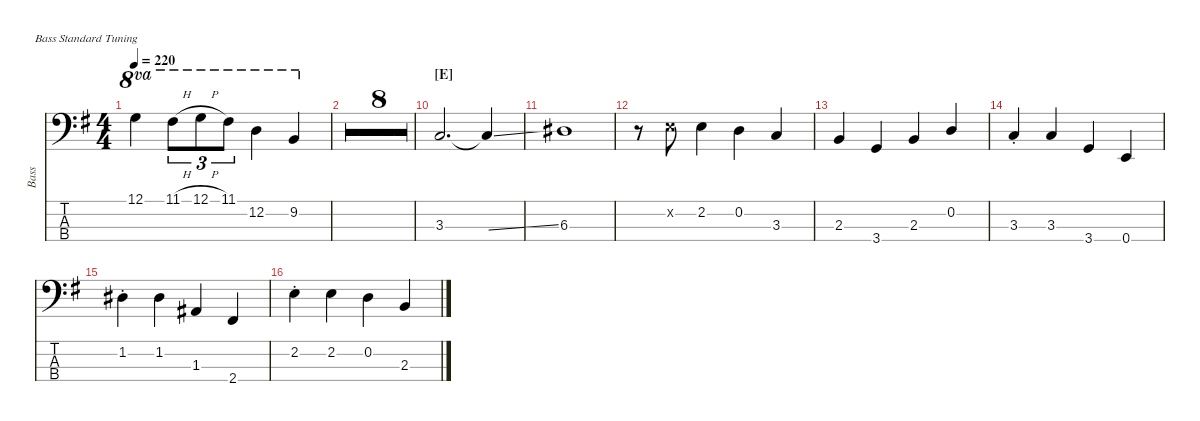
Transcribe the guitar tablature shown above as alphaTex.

\hideDynamics
\bracketExtendMode nobrackets
\multiBarRest
\otherSystemsTrackNameOrientation horizontal
\track ("Bass" "Bass") {defaultSystemsLayout 4 multiBarRest instrument electricbassfinger}
\staff {score tabs}
\tuning (G2 D2 A1 E1)
\ts (4 4)
\tempo 220
\clef f4
\scale
0.952895
\ks g
12.1{acc forcenatural}.4{ot 8va dy f beam Down} 11.1{h acc #}.8{tu (3 2) ot 8va beam Down} 12.1{h acc forcenatural}.8{tu (3 2) ot 8va beam Down} 11.1{acc #}.8{tu (3 2) ot 8va beam Down} 12.2{acc forcenatural}.4{ot 8va beam Down} 9.2{acc forcenatural}.4{ot 8va beam Up} |
\scale
1.14132 r.1{beam Down} |
\scale
0.952895 r.1{beam Down} |
\scale
0.952895 r.1{beam Down} |
\scale
0.952895 r.1{beam Down} |
\scale
1.13689 r.1{beam Down} |
\scale
0.948474 r.1{beam Down} |
\scale
0.948474 r.1{beam Down} |
\scale
0.966158 r.1{beam Down} |
\section ("E" "")
\scale
1.14921 3.3{acc forcenatural}.2{d beam Up} 3.3{ss t acc forcenatural}.4{beam Up} |
\scale
0.929211 6.3{acc #}.1{beam Down} |
\scale
0.96079 r.8{beam Down} 2.2{x acc forcenatural}.8{beam Down} 2.2{acc forcenatural}.4{beam Down} 0.2{acc forcenatural}.4{beam Down} 3.3{acc forcenatural}.4{beam Up} |
\scale
0.96079 2.3{acc forcenatural}.4{beam Up} 3.4{acc forcenatural}.4{beam Up} 2.3{acc forcenatural}.4{beam Up} 0.2{acc forcenatural}.4{beam Up} |
\scale
1.14921 3.3{st acc forcenatural}.4{beam Up} 3.3{acc forcenatural}.4{beam Up} 3.4{acc forcenatural}.4{beam Up} 0.4{acc forcenatural}.4{beam Up} |
\scale
0.929211 1.2{st acc #}.4{beam Down} 1.2{acc #}.4{beam Down} 1.3{acc #}.4{beam Up} 2.4{acc #}.4{beam Up} |
\scale
0.96079 2.2{st acc forcenatural}.4{beam Down} 2.2{acc forcenatural}.4{beam Down} 0.2{acc forcenatural}.4{beam Down} 2.3{acc forcenatural}.4{beam Up}
